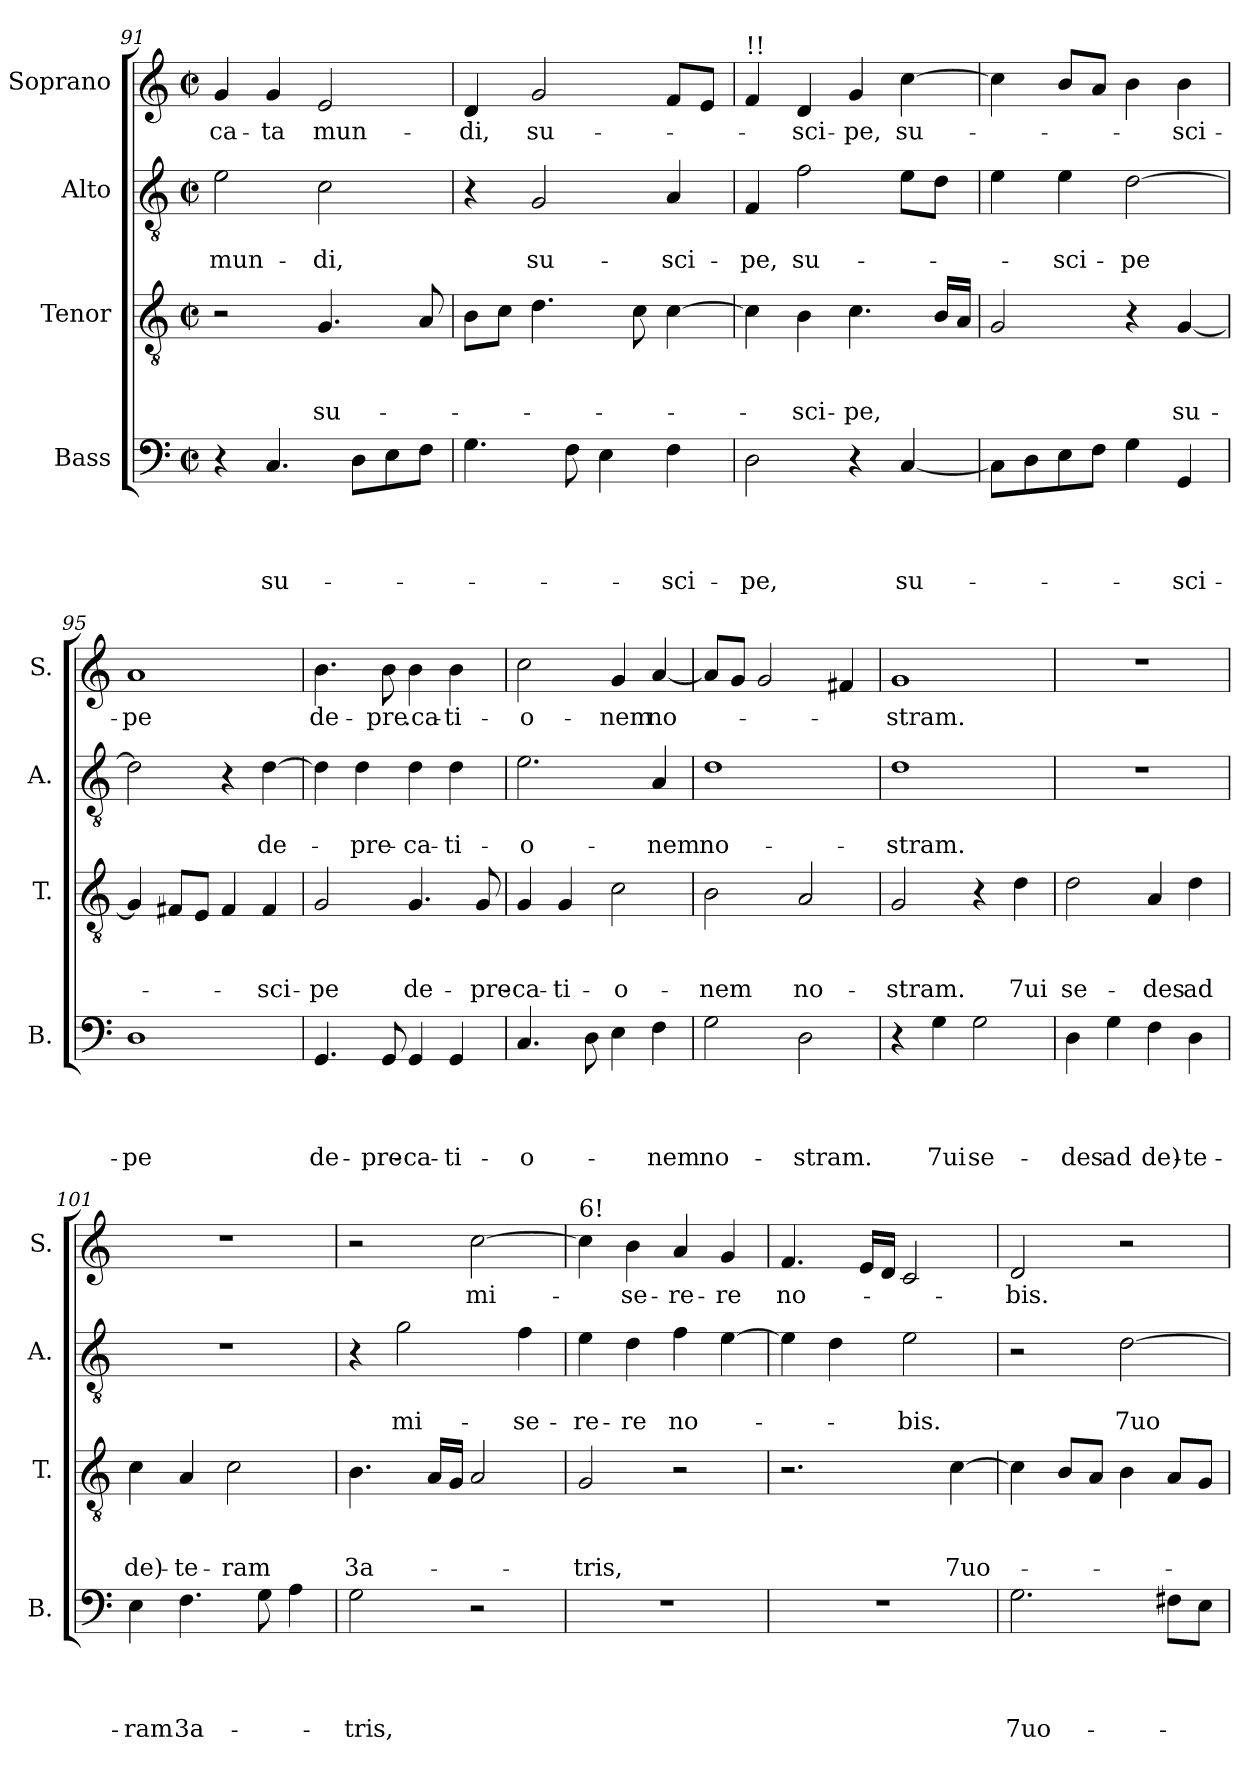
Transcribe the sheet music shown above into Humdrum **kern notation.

**kern	**text	**text	**text	**text	**kern	**text	**text	**text	**kern	**text	**text	**kern	**text
*part4	*part4	*part4	*part4	*part4	*part3	*part3	*part3	*part3	*part2	*part2	*part2	*part1	*part1
*staff4	*staff4	*staff4	*staff4	*staff4	*staff3	*staff3	*staff3	*staff3	*staff2	*staff2	*staff2	*staff1	*staff1
*I"Bass	*	*	*	*	*I"Tenor	*	*	*	*I"Alto	*	*	*I"Soprano	*
*I'B.	*	*	*	*	*I'T.	*	*	*	*I'A.	*	*	*I'S.	*
*clefF4	*	*	*	*	*clefGv2	*	*	*	*clefGv2	*	*	*clefG2	*
*k[]	*	*	*	*	*k[]	*	*	*	*k[]	*	*	*k[]	*
*C:	*	*	*	*	*C:	*	*	*	*C:	*	*	*C:	*
*M2/2	*	*	*	*	*M2/2	*	*	*	*M2/2	*	*	*M2/2	*
*met(c|)	*	*	*	*	*met(c|)	*	*	*	*met(c|)	*	*	*met(c|)	*
=91	=91	=91	=91	=91	=91	=91	=91	=91	=91	=91	=91	=91	=91
!	!	!	!	!	!	!	!	!	!	!	!LO:LY:b	!	!LO:LY:b
4r	.	.	.	.	2r	.	.	.	2e\	.	mun-	4g/	-ca-
!	!	!	!	!LO:LY:b	!	!	!	!	!	!	!	!	!LO:LY:b
4.C/	.	.	.	su-	.	.	.	.	.	.	.	4g/	-ta
!	!	!	!	!	!	!	!	!LO:LY:b	!	!	!LO:LY:b	!	!LO:LY:b
.	.	.	.	.	4.G/	.	.	su-	2c\	.	-di,	2e/	mun-
8D\L	.	.	.	.	.	.	.	.	.	.	.	.	.
8E\	.	.	.	.	.	.	.	.	.	.	.	.	.
8F\J	.	.	.	.	8A/	.	.	.	.	.	.	.	.
=92	=92	=92	=92	=92	=92	=92	=92	=92	=92	=92	=92	=92	=92
!	!	!	!	!	!	!	!	!	!	!	!	!	!LO:LY:b
4.G\	.	.	.	.	8B\L	.	.	.	4r	.	.	4d/	-di,
.	.	.	.	.	8c\J	.	.	.	.	.	.	.	.
!	!	!	!	!	!	!	!	!	!	!	!LO:LY:b	!	!LO:LY:b
.	.	.	.	.	4.d\	.	.	.	2G/	.	su-	2g/	su-
8F\	.	.	.	.	.	.	.	.	.	.	.	.	.
4E\	.	.	.	.	.	.	.	.	.	.	.	.	.
.	.	.	.	.	8c\	.	.	.	.	.	.	.	.
!	!	!	!	!LO:LY:b	!	!	!	!	!	!	!LO:LY:b	!	!
4F\	.	.	.	-sci-	[<4c\	.	.	.	4A/	.	-sci-	8f/L	.
.	.	.	.	.	.	.	.	.	.	.	.	8e/J	.
!!LO:LB:g=z
=93	=93	=93	=93	=93	=93	=93	=93	=93	=93	=93	=93	=93	=93
!	!	!	!	!	!	!	!	!	!	!	!	!LO:TX:a:t=!!	!
!	!	!	!	!LO:LY:b	!	!	!	!	!	!	!LO:LY:b	!	!
2D\	.	.	.	-pe,	4c\]	.	.	.	4F/	.	-pe,	4f/	.
!	!	!	!	!	!	!	!	!LO:LY:b	!	!	!LO:LY:b	!	!LO:LY:b
.	.	.	.	.	4B\	.	.	-sci-	2f\	.	su-	4d/	-sci-
!	!	!	!	!	!	!	!	!LO:LY:b	!	!	!	!	!LO:LY:b
4r	.	.	.	.	4.c\	.	.	-pe,	.	.	.	4g/	-pe,
!	!	!	!	!LO:LY:b	!	!	!	!	!	!	!	!	!LO:LY:b
[>4C/	.	.	.	su-	.	.	.	.	8e\L	.	.	[>4cc\	su-
.	.	.	.	.	16B/LL	.	.	.	8d\J	.	.	.	.
.	.	.	.	.	16A/JJ	.	.	.	.	.	.	.	.
=94	=94	=94	=94	=94	=94	=94	=94	=94	=94	=94	=94	=94	=94
8C\L]	.	.	.	.	2G/	.	.	.	4e\	.	.	4cc\]	.
8D\	.	.	.	.	.	.	.	.	.	.	.	.	.
!	!	!	!	!	!	!	!	!	!	!	!LO:LY:b	!	!
8E\	.	.	.	.	.	.	.	.	4e\	.	-sci-	8b/L	.
8F\J	.	.	.	.	.	.	.	.	.	.	.	8a/J	.
!	!	!	!	!	!	!	!	!	!	!	!LO:LY:b	!	!
4G\	.	.	.	.	4r	.	.	.	[>2d\	.	-pe	4b\	.
!	!	!	!	!LO:LY:b	!	!	!	!LO:LY:b	!	!	!	!	!LO:LY:b
4GG/	.	.	.	-sci-	[<4G/	.	.	su-	.	.	.	4b\	-sci-
=95	=95	=95	=95	=95	=95	=95	=95	=95	=95	=95	=95	=95	=95
!	!	!	!	!LO:LY:b	!	!	!	!	!	!	!	!	!LO:LY:b
1D	.	.	.	-pe	4G/]	.	.	.	2d\]	.	.	1a	-pe
.	.	.	.	.	8F#X/L	.	.	.	.	.	.	.	.
.	.	.	.	.	8E/J	.	.	.	.	.	.	.	.
.	.	.	.	.	4F#/	.	.	.	4r	.	.	.	.
!	!	!	!	!	!	!	!	!LO:LY:b	!	!	!LO:LY:b	!	!
.	.	.	.	.	4F#/	.	.	-sci-	[>4d\	.	de-	.	.
=96	=96	=96	=96	=96	=96	=96	=96	=96	=96	=96	=96	=96	=96
!	!	!	!	!LO:LY:b	!	!	!	!LO:LY:b	!	!	!	!	!LO:LY:b
4.GG/	.	.	.	de-	2G/	.	.	-pe	4d\]	.	.	4.b\	de-
!	!	!	!	!	!	!	!	!	!	!	!LO:LY:b	!	!
.	.	.	.	.	.	.	.	.	4d\	.	-pre-	.	.
!	!	!	!	!LO:LY:b	!	!	!	!	!	!	!	!	!LO:LY:b
8GG/	.	.	.	-pre-	.	.	.	.	.	.	.	8b\	-pre
!	!	!	!	!LO:LY:b	!	!	!	!LO:LY:b	!	!	!LO:LY:b	!	!LO:LY:b
4GG/	.	.	.	-ca-	4.G/	.	.	de-	4d\	.	-ca-	4b\	.ca-
!	!	!	!	!LO:LY:b	!	!	!	!	!	!	!LO:LY:b	!	!LO:LY:b
4GG/	.	.	.	-ti-	.	.	.	.	4d\	.	-ti-	4b\	-ti-
!	!	!	!	!	!	!	!	!LO:LY:b	!	!	!	!	!
.	.	.	.	.	8G/	.	.	-pre-	.	.	.	.	.
=97	=97	=97	=97	=97	=97	=97	=97	=97	=97	=97	=97	=97	=97
!	!	!	!	!LO:LY:b	!	!	!	!LO:LY:b	!	!	!LO:LY:b	!	!LO:LY:b
4.C/	.	.	.	-o-	4G/	.	.	-ca-	2.e\	.	-o-	2cc\	-o-
!	!	!	!	!	!	!	!	!LO:LY:b	!	!	!	!	!
.	.	.	.	.	4G/	.	.	-ti-	.	.	.	.	.
8D\	.	.	.	.	.	.	.	.	.	.	.	.	.
!	!	!	!	!	!	!	!	!LO:LY:b	!	!	!	!	!LO:LY:b
4E\	.	.	.	.	2c\	.	.	-o-	.	.	.	4g/	-nem
!	!	!	!	!LO:LY:b	!	!	!	!	!	!	!LO:LY:b	!	!LO:LY:b
4F\	.	.	.	-nem	.	.	.	.	4A/	.	-nem	[>4a/	no-
!!LO:PB:g=z
=98	=98	=98	=98	=98	=98	=98	=98	=98	=98	=98	=98	=98	=98
!	!	!	!	!LO:LY:b	!	!	!	!LO:LY:b	!	!	!LO:LY:b	!	!
2G\	.	.	.	no-	2B\	.	.	-nem	1d	.	no-	8a/L]	.
.	.	.	.	.	.	.	.	.	.	.	.	8g/J	.
.	.	.	.	.	.	.	.	.	.	.	.	2g/	.
!	!	!	!	!LO:LY:b	!	!	!	!LO:LY:b	!	!	!	!	!
2D\	.	.	.	-stram.	2A/	.	.	no-	.	.	.	.	.
.	.	.	.	.	.	.	.	.	.	.	.	4f#X/	.
=99	=99	=99	=99	=99	=99	=99	=99	=99	=99	=99	=99	=99	=99
!	!	!	!	!	!	!	!	!LO:LY:b	!	!	!LO:LY:b	!	!LO:LY:b
4r	.	.	.	.	2G/	.	.	-stram.	1d	.	-stram.	1g	-stram.
!	!	!	!	!LO:LY:b	!	!	!	!	!	!	!	!	!
4G\	.	.	.	7ui	.	.	.	.	.	.	.	.	.
!	!	!	!	!LO:LY:b	!	!	!	!	!	!	!	!	!
2G\	.	.	.	se-	4r	.	.	.	.	.	.	.	.
!	!	!	!	!	!	!	!	!LO:LY:b	!	!	!	!	!
.	.	.	.	.	4d\	.	.	7ui	.	.	.	.	.
=100	=100	=100	=100	=100	=100	=100	=100	=100	=100	=100	=100	=100	=100
!	!	!	!	!LO:LY:b	!	!	!	!LO:LY:b	!	!	!	!	!
4D\	.	.	.	-des	2d\	.	.	se-	1r	.	.	1r	.
!	!	!	!	!LO:LY:b	!	!	!	!	!	!	!	!	!
4G\	.	.	.	ad	.	.	.	.	.	.	.	.	.
!	!	!	!	!LO:LY:b	!	!	!	!LO:LY:b	!	!	!	!	!
4F\	.	.	.	de)-	4A/	.	.	-des	.	.	.	.	.
!	!	!	!	!LO:LY:b	!	!	!	!LO:LY:b	!	!	!	!	!
4D\	.	.	.	-te-	4d\	.	.	ad	.	.	.	.	.
=101	=101	=101	=101	=101	=101	=101	=101	=101	=101	=101	=101	=101	=101
!	!	!	!	!LO:LY:b	!	!	!	!LO:LY:b	!	!	!	!	!
4E\	.	.	.	-ram	4c\	.	.	de)-	1r	.	.	1r	.
!	!	!	!	!LO:LY:b	!	!	!	!LO:LY:b	!	!	!	!	!
4.F\	.	.	.	3a-	4A/	.	.	-te-	.	.	.	.	.
!	!	!	!	!	!	!	!	!LO:LY:b	!	!	!	!	!
.	.	.	.	.	2c\	.	.	-ram	.	.	.	.	.
8G\	.	.	.	.	.	.	.	.	.	.	.	.	.
4A\	.	.	.	.	.	.	.	.	.	.	.	.	.
=102	=102	=102	=102	=102	=102	=102	=102	=102	=102	=102	=102	=102	=102
!	!	!	!	!LO:LY:b	!	!	!	!LO:LY:b	!	!	!	!	!
2G\	.	.	.	-tris,	4.B\	.	.	3a-	4r	.	.	2r	.
!	!	!	!	!	!	!	!	!	!	!	!LO:LY:b	!	!
.	.	.	.	.	.	.	.	.	2g\	.	mi-	.	.
.	.	.	.	.	16A/LL	.	.	.	.	.	.	.	.
.	.	.	.	.	16G/JJ	.	.	.	.	.	.	.	.
!	!	!	!	!	!	!	!	!	!	!	!	!	!LO:LY:b
2r	.	.	.	.	2A/	.	.	.	.	.	.	[<2cc\	mi-
!	!	!	!	!	!	!	!	!	!	!	!LO:LY:b	!	!
.	.	.	.	.	.	.	.	.	4f\	.	-se-	.	.
!!LO:LB:g=z
=103	=103	=103	=103	=103	=103	=103	=103	=103	=103	=103	=103	=103	=103
!	!	!	!	!	!	!	!	!	!	!	!	!LO:TX:a:t=6!	!
!	!	!	!	!	!	!	!	!LO:LY:b	!	!	!LO:LY:b	!	!
1r	.	.	.	.	2G/	.	.	-tris,	4e\	.	-re-	4cc\]	.
!	!	!	!	!	!	!	!	!	!	!	!LO:LY:b	!	!LO:LY:b
.	.	.	.	.	.	.	.	.	4d\	.	-re	4b\	-se-
!	!	!	!	!	!	!	!	!	!	!	!LO:LY:b	!	!LO:LY:b
.	.	.	.	.	2r	.	.	.	4f\	.	no-	4a/	-re-
!	!	!	!	!	!	!	!	!	!	!	!	!	!LO:LY:b
.	.	.	.	.	.	.	.	.	[>4e\	.	.	4g/	-re
=104	=104	=104	=104	=104	=104	=104	=104	=104	=104	=104	=104	=104	=104
!	!	!	!	!	!	!	!	!	!	!	!	!	!LO:LY:b
1r	.	.	.	.	2.r	.	.	.	4e\]	.	.	4.f/	no-
.	.	.	.	.	.	.	.	.	4d\	.	.	.	.
.	.	.	.	.	.	.	.	.	.	.	.	16e/LL	.
.	.	.	.	.	.	.	.	.	.	.	.	16d/JJ	.
!	!	!	!	!	!	!	!	!	!	!	!LO:LY:b	!	!
.	.	.	.	.	.	.	.	.	2e\	.	-bis.	2c/	.
!	!	!	!	!	!	!	!	!LO:LY:b	!	!	!	!	!
.	.	.	.	.	[>4c\	.	.	7uo-	.	.	.	.	.
=105	=105	=105	=105	=105	=105	=105	=105	=105	=105	=105	=105	=105	=105
!	!	!	!	!LO:LY:b	!	!	!	!	!	!	!	!	!LO:LY:b
2.G\	.	.	.	7uo-	4c\]	.	.	.	2r	.	.	2d/	-bis.
.	.	.	.	.	8B/L	.	.	.	.	.	.	.	.
.	.	.	.	.	8A/J	.	.	.	.	.	.	.	.
!	!	!	!	!	!	!	!	!	!	!	!LO:LY:b	!	!
.	.	.	.	.	4B\	.	.	.	[>2d\	.	7uo-	2r	.
8F#X\L	.	.	.	.	8A/L	.	.	.	.	.	.	.	.
8E\J	.	.	.	.	8G/J	.	.	.	.	.	.	.	.
=	=	=	=	=	=	=	=	=	=	=	=	=	=
*-	*-	*-	*-	*-	*-	*-	*-	*-	*-	*-	*-	*-	*-
